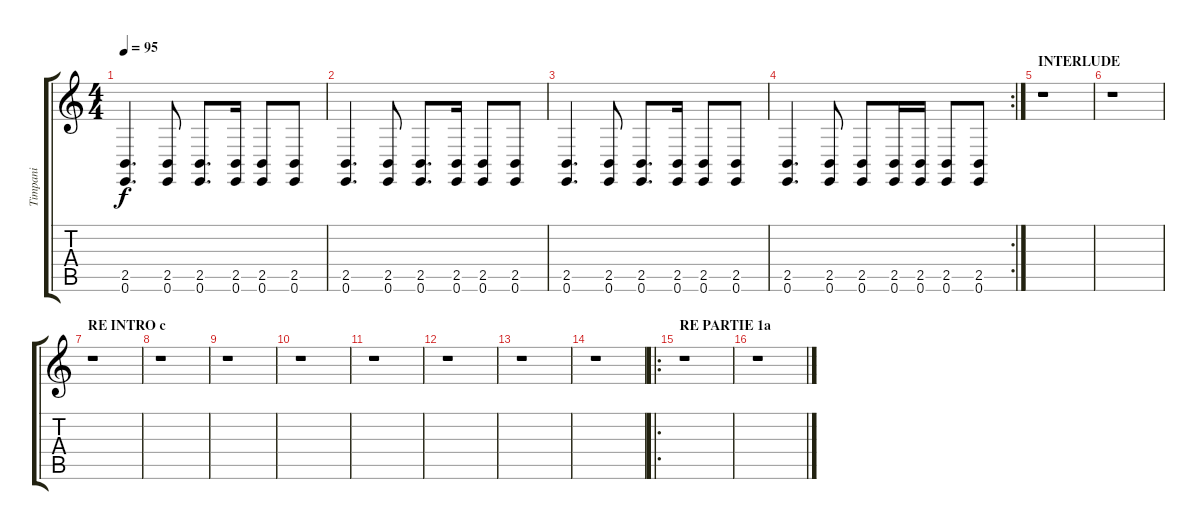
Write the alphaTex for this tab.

\track ("Timpani" "Timpani") {instrument timpani}
\staff {score tabs}
\tuning (E4 B3 G3 D3 A2 E2) {hide}
\ts (4 4)
\tempo 95
\clef g2
\ks c
(2.5 0.6).4{d dy f} (2.5 0.6).8 (2.5 0.6).8{d} (2.5 0.6).16 (2.5 0.6).8 (2.5 0.6).8 |
(2.5 0.6).4{d} (2.5 0.6).8 (2.5 0.6).8{d} (2.5 0.6).16 (2.5 0.6).8 (2.5 0.6).8 |
(2.5 0.6).4{d} (2.5 0.6).8 (2.5 0.6).8{d} (2.5 0.6).16 (2.5 0.6).8 (2.5 0.6).8 |
\rc 2
(2.5 0.6).4{d} (2.5 0.6).8 (2.5 0.6).8 (2.5 0.6).16 (2.5 0.6).16 (2.5 0.6).8 (2.5 0.6).8 |
\section ("" "INTERLUDE")
r.1 |
r.1 |
\section ("" "RE INTRO c")
r.1 |
r.1 |
r.1 |
r.1 |
r.1 |
r.1 |
r.1 |
r.1 |
\ro
\section ("" "RE PARTIE 1a")
r.1 |
r.1
